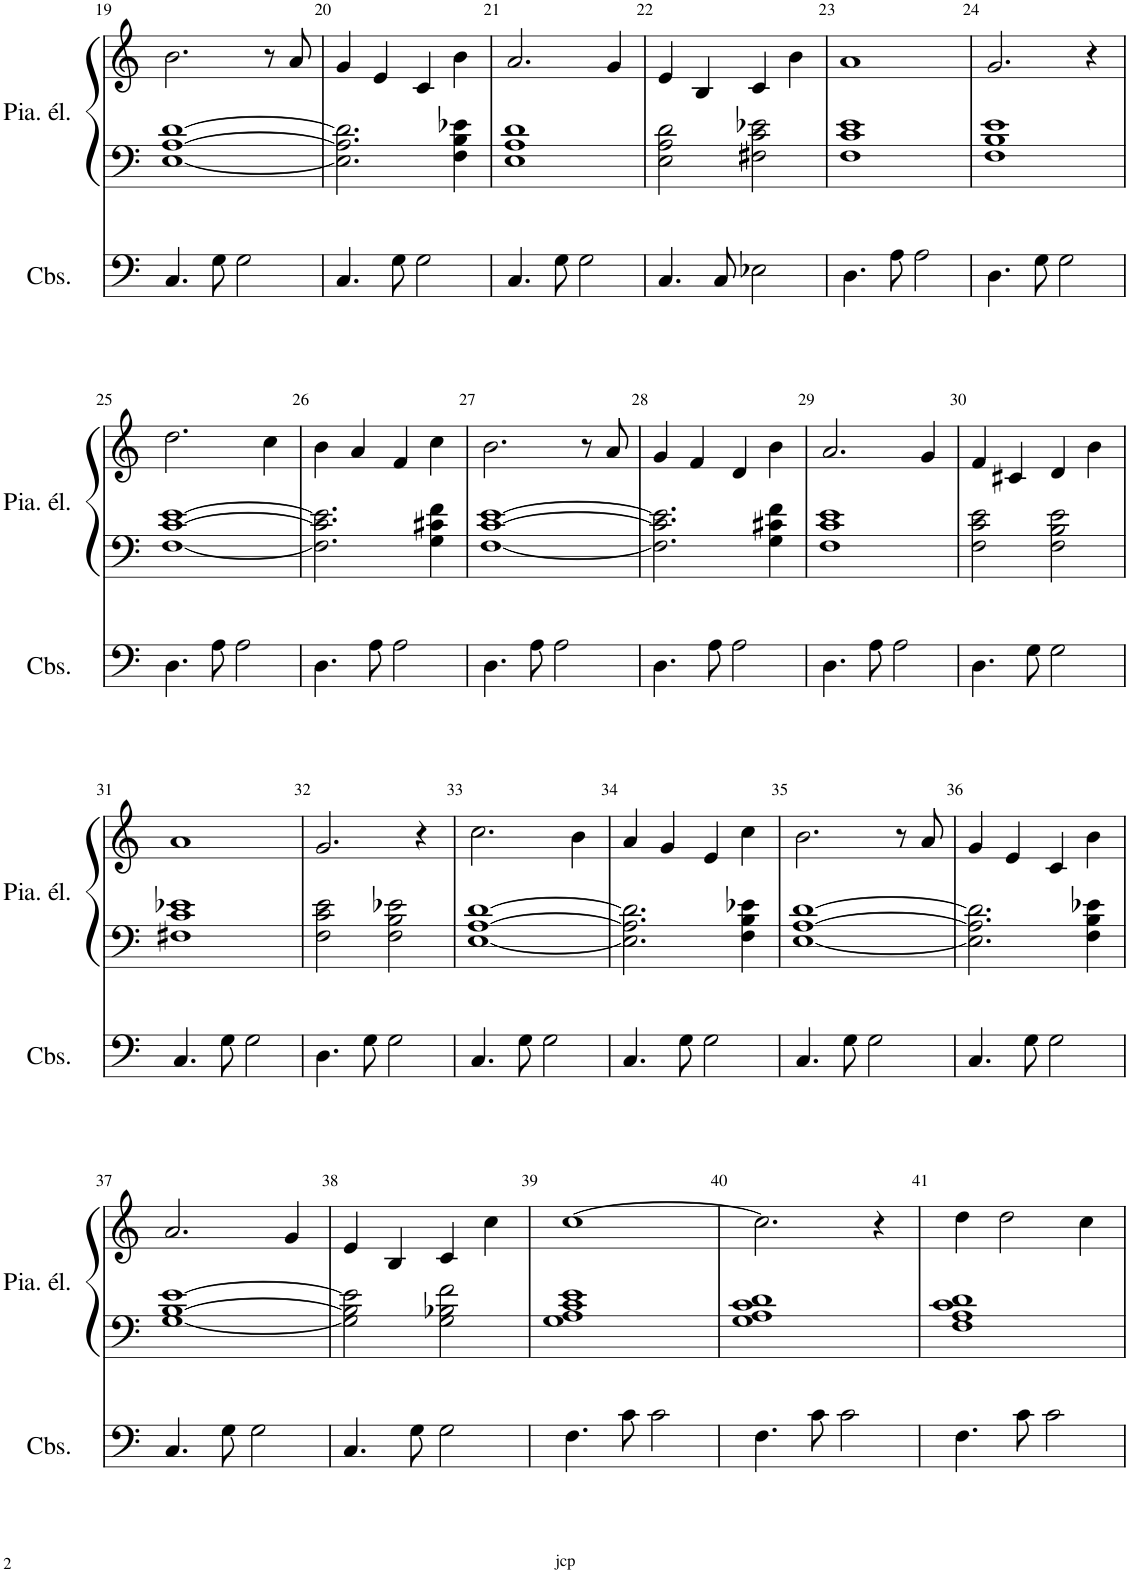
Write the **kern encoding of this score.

**kern	**kern	**kern
*part2	*part1	*part1
*staff3	*staff2	*staff1
*I"Contrebasses	*I"Piano électrique	*
*I'Cbs.	*I'Pia. él.	*
!!LO:PB:g=z
*clefF4	*clefF4	*clefG2
*Trd7c12	*	*
*k[]	*k[]	*k[]
*M2/2	*M2/2	*M2/2
*met(c|)	*met(c|)	*met(c|)
=19	=19	=19
4.C/	[1E [1A [1d	2.b\
8G\	.	.
2G\	.	.
.	.	8r
.	.	8a/
=20	=20	=20
4.C/	2.E\] 2.A\] 2.d\]	4g/
.	.	4e/
8G\	.	.
2G\	.	4c/
.	4F\ 4B\ 4e-X\	4b\
=21	=21	=21
4.C/	1E 1A 1d	2.a/
8G\	.	.
2G\	.	.
.	.	4g/
=22	=22	=22
4.C/	2E\ 2A\ 2d\	4e/
.	.	4B/
8C/	.	.
2E-X\	2F#X\ 2c\ 2e-X\	4c/
.	.	4b\
=23	=23	=23
4.D\	1F 1c 1e	1a
8A\	.	.
2A\	.	.
=24	=24	=24
4.D\	1F 1B 1e	2.g/
8G\	.	.
2G\	.	.
.	.	4r
!!LO:LB:g=z
=25	=25	=25
4.D\	[1F [1c [1e	2.dd\
8A\	.	.
2A\	.	.
.	.	4cc\
=26	=26	=26
4.D\	2.F\] 2.c\] 2.e\]	4b\
.	.	4a/
8A\	.	.
2A\	.	4f/
.	4G\ 4c#X\ 4f\	4cc\
=27	=27	=27
4.D\	[1F [1c [1e	2.b\
8A\	.	.
2A\	.	.
.	.	8r
.	.	8a/
=28	=28	=28
4.D\	2.F\] 2.c\] 2.e\]	4g/
.	.	4f/
8A\	.	.
2A\	.	4d/
.	4G\ 4c#X\ 4f\	4b\
=29	=29	=29
4.D\	1F 1c 1e	2.a/
8A\	.	.
2A\	.	.
.	.	4g/
=30	=30	=30
4.D\	2F\ 2c\ 2e\	4f/
.	.	4c#X/
8G\	.	.
2G\	2F\ 2B\ 2e\	4d/
.	.	4b\
!!LO:LB:g=z
=31	=31	=31
4.C/	1F#X 1c 1e-X	1a
8G\	.	.
2G\	.	.
=32	=32	=32
4.D\	2F\ 2c\ 2e\	2.g/
8G\	.	.
2G\	2F\ 2B\ 2e-X\	.
.	.	4r
=33	=33	=33
4.C/	[1E [1A [1d	2.cc\
8G\	.	.
2G\	.	.
.	.	4b\
=34	=34	=34
4.C/	2.E\] 2.A\] 2.d\]	4a/
.	.	4g/
8G\	.	.
2G\	.	4e/
.	4F\ 4B\ 4e-X\	4cc\
=35	=35	=35
4.C/	[1E [1A [1d	2.b\
8G\	.	.
2G\	.	.
.	.	8r
.	.	8a/
=36	=36	=36
4.C/	2.E\] 2.A\] 2.d\]	4g/
.	.	4e/
8G\	.	.
2G\	.	4c/
.	4F\ 4B\ 4e-X\	4b\
!!LO:LB:g=z
=37	=37	=37
4.C/	[1G [1B [1e	2.a/
8G\	.	.
2G\	.	.
.	.	4g/
=38	=38	=38
4.C/	2G\] 2B\] 2e\]	4e/
.	.	4B/
8G\	.	.
2G\	2G\ 2B-X\ 2f\	4c/
.	.	4cc\
=39	=39	=39
4.F\	1G 1A 1c 1e	[1cc
8c\	.	.
2c\	.	.
=40	=40	=40
4.F\	1G 1A 1c 1d	2.cc\]
8c\	.	.
2c\	.	.
.	.	4r
=41	=41	=41
4.F\	1F 1A 1c 1d	4dd\
.	.	2dd\
8c\	.	.
2c\	.	.
.	.	4cc\
=	=	=
*-	*-	*-
